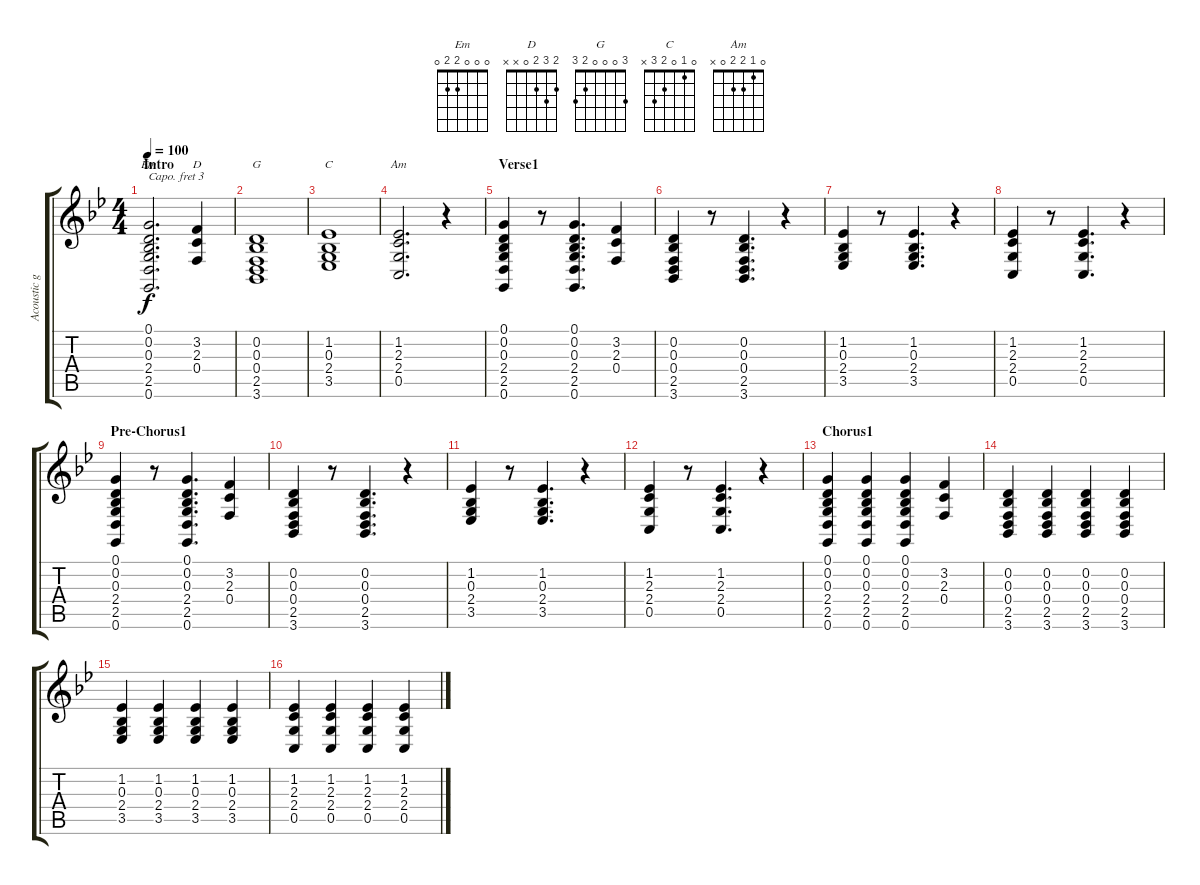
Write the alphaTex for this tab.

\track ("Acoustic guitar" "Acoustic g") {instrument acousticgrandpiano}
\staff {score tabs}
\capo 3
\tuning (E4 B3 G3 D3 A2 E2) {hide}
\chord ("Em" 0 0 0 2 2 0)
\chord ("D" 2 3 2 0 x x)
\chord ("G" 3 0 0 0 2 3)
\chord ("C" 0 1 0 2 3 x)
\chord ("Am" 0 1 2 2 0 x)
\ts (4 4)
\section ("" "Intro")
\tempo 100
\clef g2
\ks gminor
(0.1 0.2 0.3 2.4 2.5 0.6).2{d ch "Em" dy f instrument acousticgrandpiano} (3.2 2.3 0.4).4{ch "D"} |
(0.2 0.3 0.4 2.5 3.6).1{ch "G"} |
(1.2 0.3 2.4 3.5).1{ch "C"} |
(1.2 2.3 2.4 0.5).2{d ch "Am"} r.4 |
\section ("" "Verse1")
(0.1 0.2 0.3 2.4 2.5 0.6).4 r.8 (0.1 0.2 0.3 2.4 2.5 0.6).4{d} (3.2 2.3 0.4).4 |
(0.2 0.3 0.4 2.5 3.6).4 r.8 (0.2 0.3 0.4 2.5 3.6).4{d} r.4 |
(1.2 0.3 2.4 3.5).4 r.8 (1.2 0.3 2.4 3.5).4{d} r.4 |
(1.2 2.3 2.4 0.5).4 r.8 (1.2 2.3 2.4 0.5).4{d} r.4 |
\section ("" "Pre-Chorus1")
(0.1 0.2 0.3 2.4 2.5 0.6).4 r.8 (0.1 0.2 0.3 2.4 2.5 0.6).4{d} (3.2 2.3 0.4).4 |
(0.2 0.3 0.4 2.5 3.6).4 r.8 (0.2 0.3 0.4 2.5 3.6).4{d} r.4 |
(1.2 0.3 2.4 3.5).4 r.8 (1.2 0.3 2.4 3.5).4{d} r.4 |
(1.2 2.3 2.4 0.5).4 r.8 (1.2 2.3 2.4 0.5).4{d} r.4 |
\section ("" "Chorus1")
(0.1 0.2 0.3 2.4 2.5 0.6).4 (0.1 0.2 0.3 2.4 2.5 0.6).4 (0.1 0.2 0.3 2.4 2.5 0.6).4 (3.2 2.3 0.4).4 |
(0.2 0.3 0.4 2.5 3.6).4 (0.2 0.3 0.4 2.5 3.6).4 (0.2 0.3 0.4 2.5 3.6).4 (0.2 0.3 0.4 2.5 3.6).4 |
(1.2 0.3 2.4 3.5).4 (1.2 0.3 2.4 3.5).4 (1.2 0.3 2.4 3.5).4 (1.2 0.3 2.4 3.5).4 |
(1.2 2.3 2.4 0.5).4 (1.2 2.3 2.4 0.5).4 (1.2 2.3 2.4 0.5).4 (1.2 2.3 2.4 0.5).4
